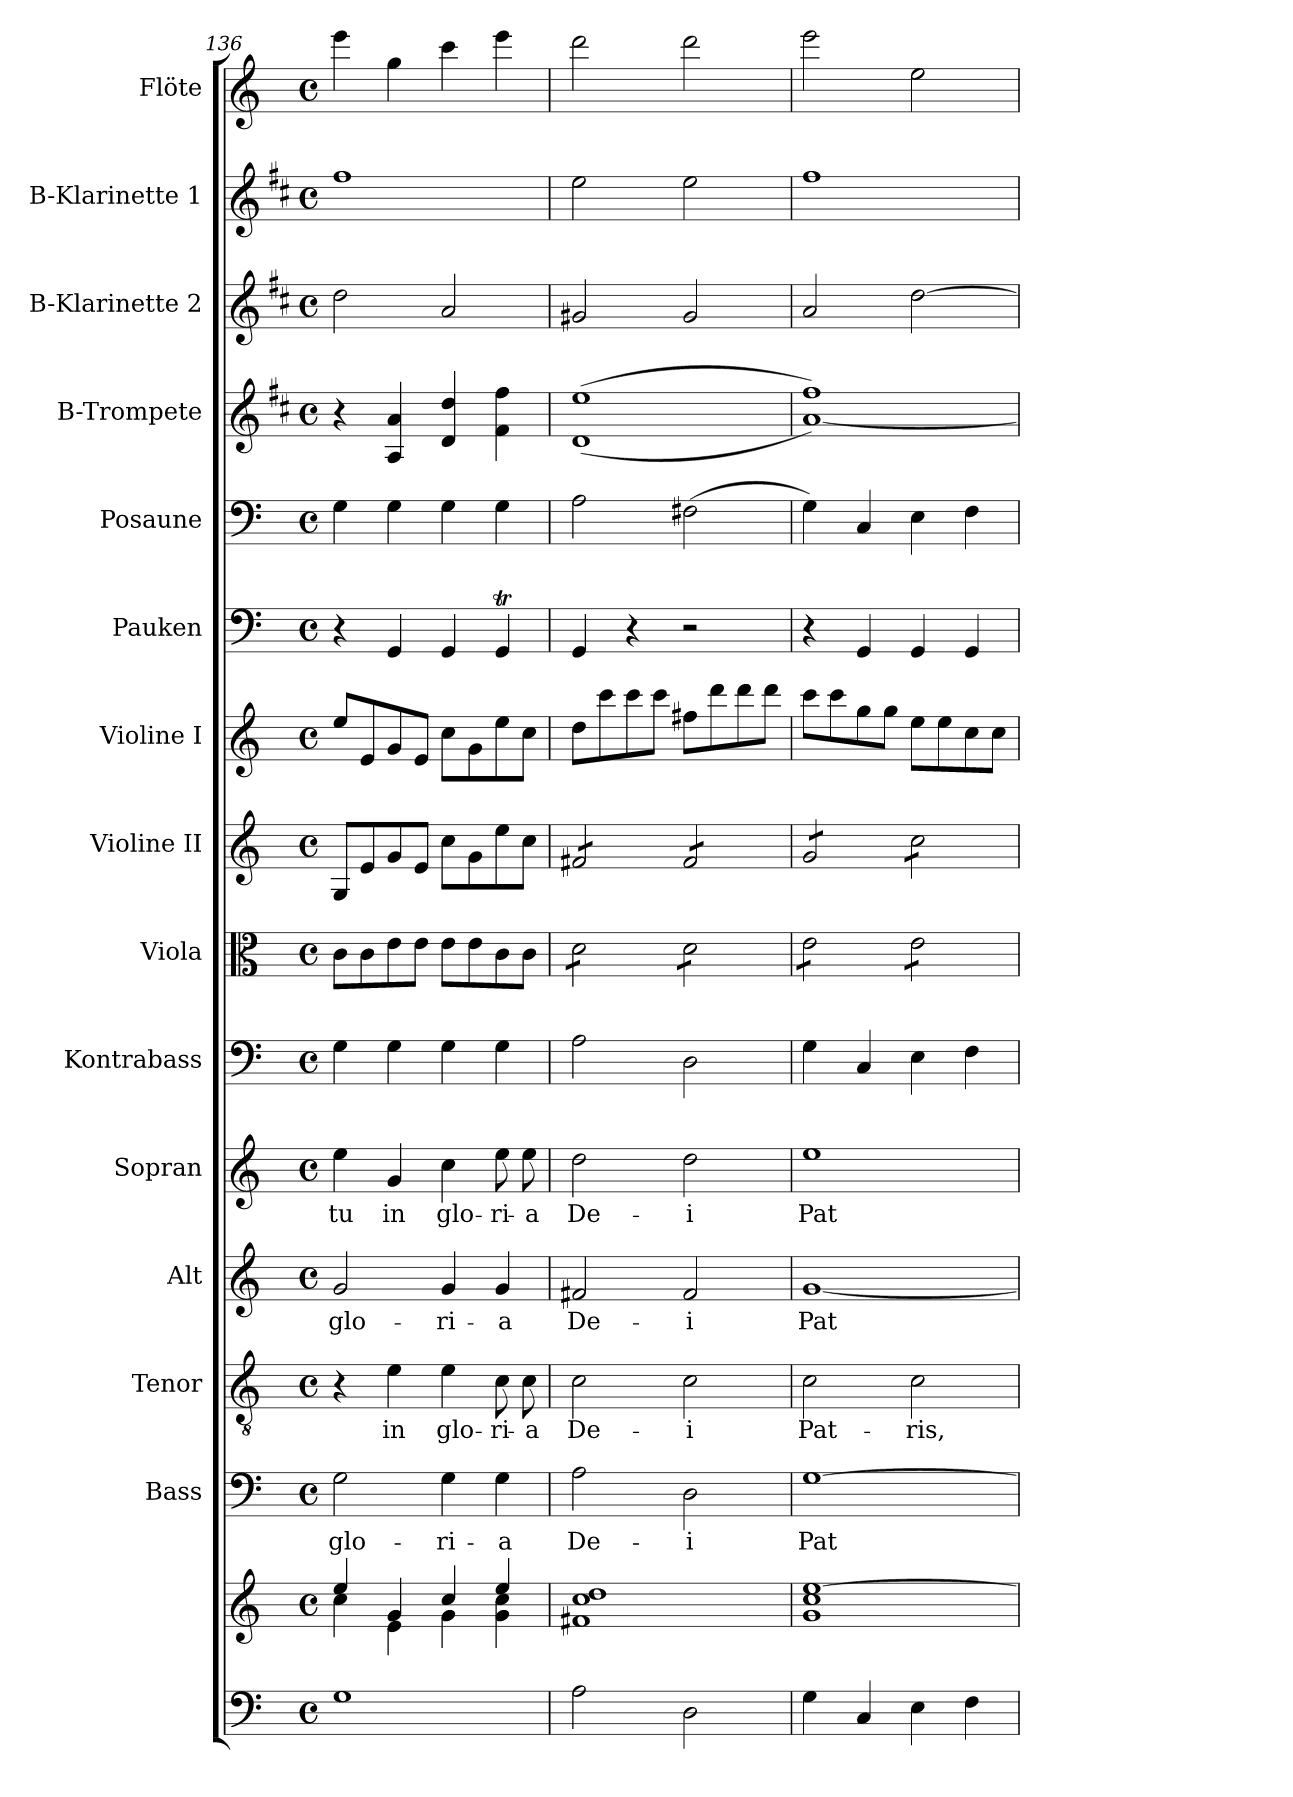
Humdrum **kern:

**kern	**kern	**kern	**text	**kern	**text	**kern	**text	**kern	**text	**kern	**kern	**kern	**kern	**kern	**kern	**kern	**kern	**kern	**kern
*part15	*part15	*part14	*part14	*part13	*part13	*part12	*part12	*part11	*part11	*part10	*part9	*part8	*part7	*part6	*part5	*part4	*part3	*part2	*part1
*staff16	*staff15	*staff14	*staff14	*staff13	*staff13	*staff12	*staff12	*staff11	*staff11	*staff10	*staff9	*staff8	*staff7	*staff6	*staff5	*staff4	*staff3	*staff2	*staff1
*	*	*I"Bass	*	*I"Tenor	*	*I"Alt	*	*I"Sopran	*	*I"Kontrabass	*I"Viola	*I"Violine II	*I"Violine I	*I"Pauken	*I"Posaune	*I"B-Trompete	*I"B-Klarinette 2	*I"B-Klarinette 1	*I"Flöte
*	*	*I'B.	*	*I'T.	*	*I'A.	*	*I'S.	*	*I'Kb.	*I'Vla.	*I'Vl. II	*I'Vl. I	*I'Pk.	*I'Pos.	*I'B Trp.	*I'B Kl. 2	*I'B Kl. 1	*I'Fl.
*clefF4	*clefG2	*clefF4	*	*clefGv2	*	*clefG2	*	*clefG2	*	*clefF4	*clefC3	*clefG2	*clefG2	*clefF4	*clefF4	*clefG2	*clefG2	*clefG2	*clefG2
*	*	*	*	*	*	*	*	*	*	*ITrd7c12	*	*	*	*	*	*ITrd1c2	*ITrd1c2	*ITrd1c2	*
*k[]	*k[]	*k[]	*	*k[]	*	*k[]	*	*k[]	*	*k[]	*k[]	*k[]	*k[]	*k[]	*k[]	*k[]	*k[]	*k[]	*k[]
*C:	*C:	*C:	*	*C:	*	*C:	*	*C:	*	*C:	*C:	*C:	*C:	*C:	*C:	*C:	*C:	*C:	*C:
*M4/4	*M4/4	*M4/4	*	*M4/4	*	*M4/4	*	*M4/4	*	*M4/4	*M4/4	*M4/4	*M4/4	*M4/4	*M4/4	*M4/4	*M4/4	*M4/4	*M4/4
*met(c)	*met(c)	*met(c)	*	*met(c)	*	*met(c)	*	*met(c)	*	*met(c)	*met(c)	*met(c)	*met(c)	*met(c)	*met(c)	*met(c)	*met(c)	*met(c)	*met(c)
=136	=136	=136	=136	=136	=136	=136	=136	=136	=136	=136	=136	=136	=136	=136	=136	=136	=136	=136	=136
*	*^	*	*	*	*	*	*	*	*	*	*	*	*	*	*	*	*	*	*
!	!	!	!	!LO:LY:b	!	!	!	!LO:LY:b	!	!LO:LY:b	!	!	!	!	!	!	!	!	!	!
1G	4ee/	4cc\	2G\	glo-	4r	.	2g/	glo-	4ee\	-tu	4GG\	8c\L	8G/L	8ee/L	4r	4G\	4r	2cc\	1ee	4eee\
.	.	.	.	.	.	.	.	.	.	.	.	8c\	8e/	8e/	.	.	.	.	.	.
!	!	!	!	!	!	!LO:LY:b	!	!	!	!LO:LY:b	!	!	!	!	!	!	!	!	!	!
.	4g/	4e\	.	.	4e\	in	.	.	4g/	in	4GG\	8e\	8g/	8g/	4GG/	4G\	4G/ 4g/	.	.	4gg\
.	.	.	.	.	.	.	.	.	.	.	.	8e\J	8e/J	8e/J	.	.	.	.	.	.
!	!	!	!	!LO:LY:b	!	!LO:LY:b	!	!LO:LY:b	!	!LO:LY:b	!	!	!	!	!	!	!	!	!	!
.	4cc/	4g\	4G\	-ri-	4e\	glo-	4g/	-ri-	4cc\	glo-	4GG\	8e\L	8cc\L	8cc\L	4GG/	4G\	4c/ 4cc/	2g/	.	4ccc\
.	.	.	.	.	.	.	.	.	.	.	.	8e\	8g\	8g\	.	.	.	.	.	.
!	!	!	!	!LO:LY:b	!	!LO:LY:b	!	!LO:LY:b	!	!LO:LY:b	!	!	!	!	!	!	!	!	!	!
.	4ee/	4g\ 4cc\	4G\	-a	8c\	-ri-	4g/	-a	8ee\	-ri-	4GG\	8c\	8ee\	8ee\	4GGT/	4G\	4e\ 4ee\	.	.	4eee\
!	!	!	!	!	!	!LO:LY:b	!	!	!	!LO:LY:b	!	!	!	!	!	!	!	!	!	!
.	.	.	.	.	8c\	-a	.	.	8ee\	-a	.	8c\J	8cc\J	8cc\J	.	.	.	.	.	.
*	*v	*v	*	*	*	*	*	*	*	*	*	*	*	*	*	*	*	*	*	*
=137	=137	=137	=137	=137	=137	=137	=137	=137	=137	=137	=137	=137	=137	=137	=137	=137	=137	=137	=137
!	!	!	!LO:LY:b	!	!LO:LY:b	!	!LO:LY:b	!	!LO:LY:b	!	!	!	!	!	!	!	!	!	!
*	*	*	*	*	*	*	*	*	*	*	*tremolo	*	*	*	*	*	*	*	*
*	*	*	*	*	*	*	*	*	*	*	*	*tremolo	*	*	*	*	*	*	*
2A\	1f#X 1cc 1dd	2A\	De-	2c\	De-	2f#X/	De-	2dd\	De-	2AA\	8d\L	8f#X/L	8dd\L	4GG/	2A\	(>(<1c 1dd	2f#X/	2dd\	2ddd\
.	.	.	.	.	.	.	.	.	.	.	8d\	8f#X/	8ccc\	.	.	.	.	.	.
.	.	.	.	.	.	.	.	.	.	.	8d\	8f#X/	8ccc\	4r	.	.	.	.	.
.	.	.	.	.	.	.	.	.	.	.	8d\J	8f#X/J	8ccc\J	.	.	.	.	.	.
!	!	!	!LO:LY:b	!	!LO:LY:b	!	!LO:LY:b	!	!LO:LY:b	!	!	!	!	!	!	!	!	!	!
2D\	.	2D\	-i	2c\	-i	2f#/	-i	2dd\	-i	2DD\	8d\L	8f#/L	8ff#X\L	2r	(>2F#X\	.	2f#/	2dd\	2ddd\
.	.	.	.	.	.	.	.	.	.	.	8d\	8f#/	8ddd\	.	.	.	.	.	.
.	.	.	.	.	.	.	.	.	.	.	8d\	8f#/	8ddd\	.	.	.	.	.	.
.	.	.	.	.	.	.	.	.	.	.	8d\J	8f#/J	8ddd\J	.	.	.	.	.	.
!!LO:PB:g=z
=138	=138	=138	=138	=138	=138	=138	=138	=138	=138	=138	=138	=138	=138	=138	=138	=138	=138	=138	=138
!	!	!	!LO:LY:b	!	!LO:LY:b	!	!LO:LY:b	!	!LO:LY:b	!	!	!	!	!	!	!	!	!	!
4G\	1g 1cc [1ee	[1G	Pat-	2c\	Pat-	[1g	Pat-	1ee	Pat-	4GG\	8e\L	8g/L	8ccc\L	4r	4G\)	[<1g 1ee))	2g/	1ee	2eee\
.	.	.	.	.	.	.	.	.	.	.	8e\	8g/	8ccc\	.	.	.	.	.	.
4C/	.	.	.	.	.	.	.	.	.	4CC/	8e\	8g/	8gg\	4GG/	4C/	.	.	.	.
.	.	.	.	.	.	.	.	.	.	.	8e\J	8g/J	8gg\J	.	.	.	.	.	.
!	!	!	!	!	!LO:LY:b	!	!	!	!	!	!	!	!	!	!	!	!	!	!
4E\	.	.	.	2c\	-ris,	.	.	.	.	4EE\	8e\L	8cc\L	8ee\L	4GG/	4E\	.	[2cc\	.	2ee\
.	.	.	.	.	.	.	.	.	.	.	8e\	8cc\	8ee\	.	.	.	.	.	.
4F\	.	.	.	.	.	.	.	.	.	4FF\	8e\	8cc\	8cc\	4GG/	4F\	.	.	.	.
.	.	.	.	.	.	.	.	.	.	.	8e\J	8cc\J	8cc\J	.	.	.	.	.	.
*	*	*	*	*	*	*	*	*	*	*	*	*Xtremolo	*	*	*	*	*	*	*
*	*	*	*	*	*	*	*	*	*	*	*Xtremolo	*	*	*	*	*	*	*	*
=	=	=	=	=	=	=	=	=	=	=	=	=	=	=	=	=	=	=	=
*-	*-	*-	*-	*-	*-	*-	*-	*-	*-	*-	*-	*-	*-	*-	*-	*-	*-	*-	*-
